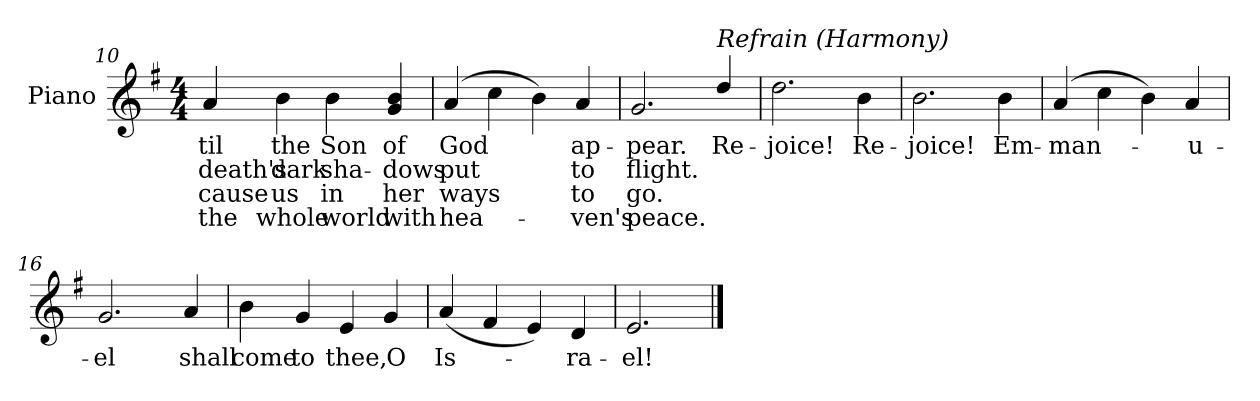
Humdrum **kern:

**kern	**text	**text	**text	**text
*part1	*part1	*part1	*part1	*part1
*staff1	*staff1	*staff1	*staff1	*staff1
*I"Piano	*	*	*	*
*I'Pno.	*	*	*	*
*clefG2	*	*	*	*
*k[f#]	*	*	*	*
*G:	*	*	*	*
*M4/4	*	*	*	*
=10	=10	=10	=10	=10
!	!LO:LY:b:color=#000000	!LO:LY:b:color=#000000	!LO:LY:b:color=#000000	!LO:LY:b:color=#000000
4ai/	-til	death's	cause	the
!	!LO:LY:b:color=#000000	!LO:LY:b:color=#000000	!LO:LY:b:color=#000000	!LO:LY:b:color=#000000
4bi\	the	dark	us	whole
!	!LO:LY:b:color=#000000	!LO:LY:b:color=#000000	!LO:LY:b:color=#000000	!LO:LY:b:color=#000000
4bi\	Son	sha-	in	world
!	!LO:LY:b:color=#000000	!LO:LY:b:color=#000000	!LO:LY:b:color=#000000	!LO:LY:b:color=#000000
4gi/ 4bi	of	-dows	her	with
=11	=11	=11	=11	=11
!	!LO:LY:b:color=#000000	!LO:LY:b:color=#000000	!LO:LY:b:color=#000000	!LO:LY:b:color=#000000
(4ai/	God	put	ways	hea-
4cci\	.	.	.	.
4bi\)	.	.	.	.
!	!LO:LY:b:color=#000000	!LO:LY:b:color=#000000	!LO:LY:b:color=#000000	!LO:LY:b:color=#000000
4ai/	ap-	to	-to	ven's
!!LO:LB:g=z
=12	=12	=12	=12	=12
!	!LO:LY:b:color=#000000	!LO:LY:b:color=#000000	!LO:LY:b:color=#000000	!LO:LY:b:color=#000000
2.gi/	-pear.	flight.	go.	peace.
!LO:TX:a:i:t=Refrain (Harmony)	!	!	!	!
!	!LO:LY:b:color=#000000	!	!	!
4ddi/	Re-	.	.	.
=13	=13	=13	=13	=13
!	!LO:LY:b:color=#000000	!	!	!
2.ddi\	-joice!	.	.	.
!	!LO:LY:b:color=#000000	!	!	!
4bi\	Re-	.	.	.
=14	=14	=14	=14	=14
!	!LO:LY:b:color=#000000	!	!	!
2.bi\	-joice!	.	.	.
!	!LO:LY:b:color=#000000	!	!	!
4bi\	Em-	.	.	.
=15	=15	=15	=15	=15
!	!LO:LY:b:color=#000000	!	!	!
(4ai/	-man-	.	.	.
4cci\	.	.	.	.
4bi\)	.	.	.	.
!	!LO:LY:b:color=#000000	!	!	!
4ai/	-u-	.	.	.
!!LO:LB:g=z
=16	=16	=16	=16	=16
!	!LO:LY:b:color=#000000	!	!	!
2.gi/	-el	.	.	.
!	!LO:LY:b:color=#000000	!	!	!
4ai/	shall	.	.	.
=17	=17	=17	=17	=17
!	!LO:LY:b:color=#000000	!	!	!
4bi\	come	.	.	.
!	!LO:LY:b:color=#000000	!	!	!
4gi/	to	.	.	.
!	!LO:LY:b:color=#000000	!	!	!
4ei/	thee,	.	.	.
!	!LO:LY:b:color=#000000	!	!	!
4gi/	O	.	.	.
=18	=18	=18	=18	=18
!	!LO:LY:b:color=#000000	!	!	!
(4ai/	Is-	.	.	.
4f#i/	.	.	.	.
4ei/)	.	.	.	.
!	!LO:LY:b:color=#000000	!	!	!
4di/	-ra-	.	.	.
=19	=19	=19	=19	=19
!	!LO:LY:b:color=#000000	!	!	!
2.ei/	-el!	.	.	.
==	==	==	==	==
*-	*-	*-	*-	*-
